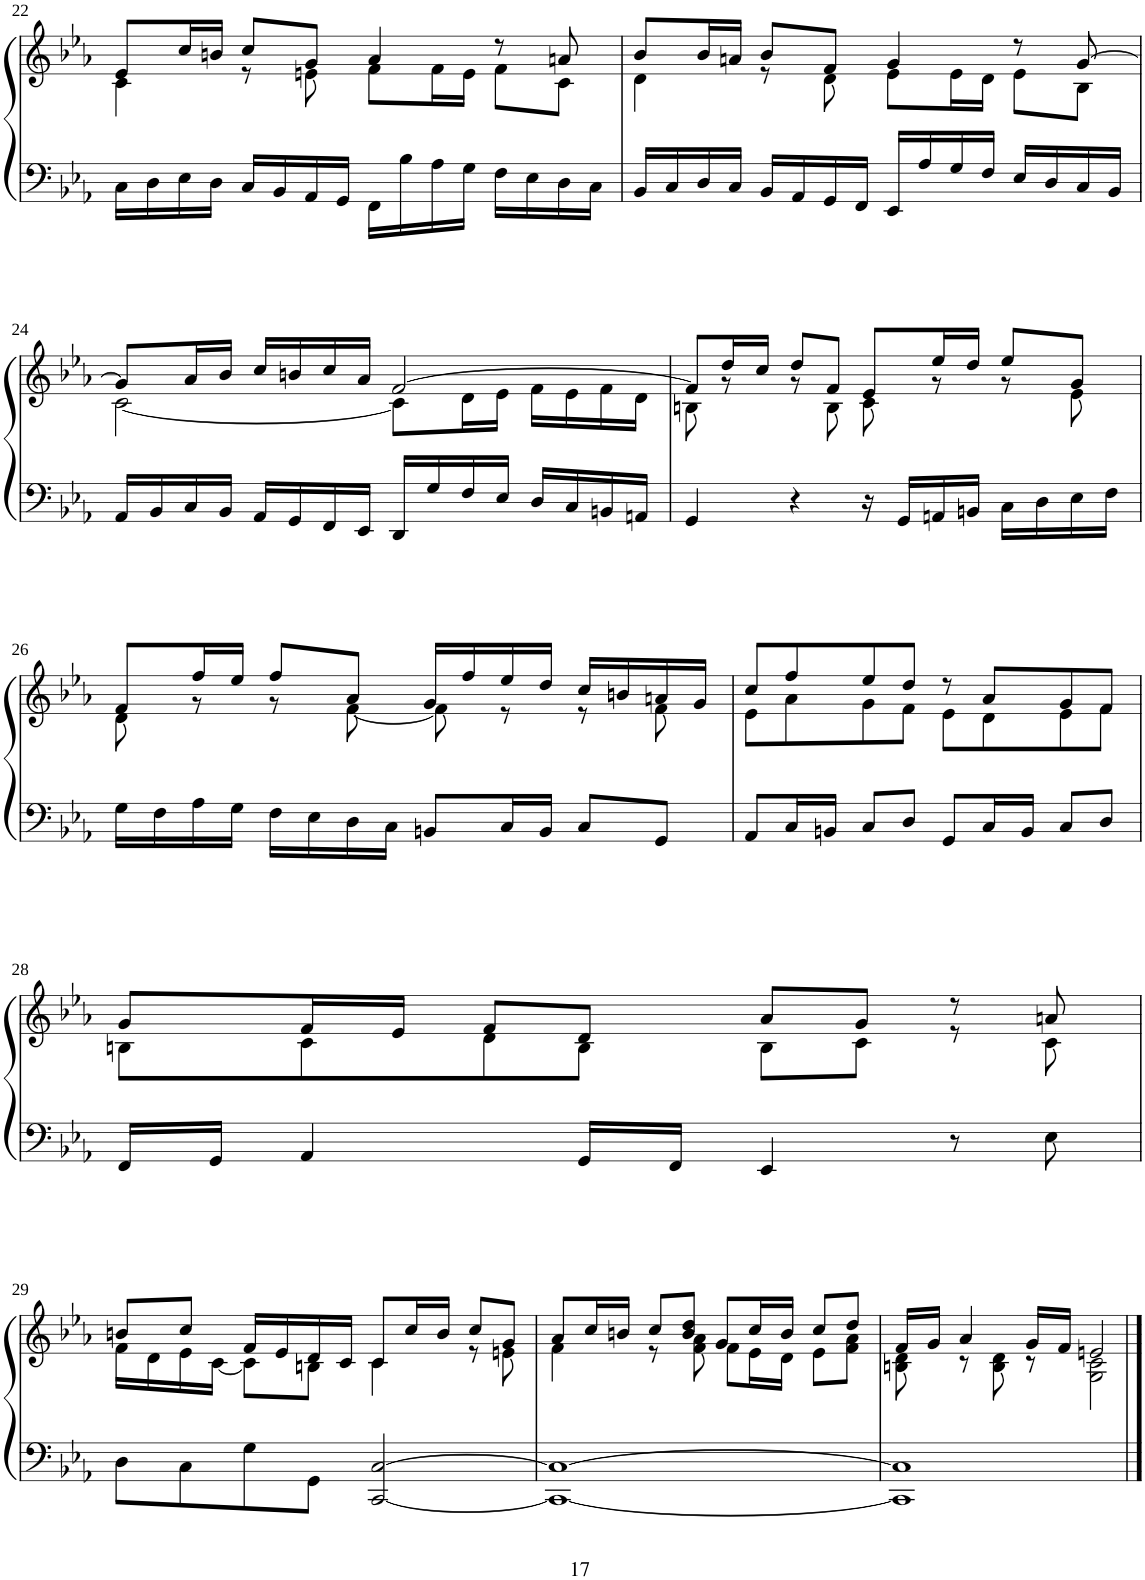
**kern	**kern
*part1	*part1
*staff2	*staff1
*I"Piano	*
*I'Pno	*
!!LO:PB:g=z
*clefF4	*clefG2
*k[b-e-a-]	*k[b-e-a-]
*M4/4	*M4/4
*met(c)	*met(c)
=22	=22
*	*^
16C\LL	8e-/L	4c\
16D\	.	.
16E-\	16cc/L	.
16D\JJ	16bn/JJ	.
16C/LL	8cc/L	8r
16BB-/	.	.
16AA-/	8g/J	8en\
16GG/JJ	.	.
16FF\LL	4a-/	8f\L
16B-\	.	.
16A-\	.	16f\L
16G\JJ	.	16e\JJ
16F\LL	8r	8f\L
16E-\	.	.
16D\	8an/	8c\J
16C\JJ	.	.
=23	=23	=23
16BB-/LL	8b-/L	4d\
16C/	.	.
16D/	16b-/L	.
16C/JJ	16an/JJ	.
16BB-/LL	8b-/L	8r
16AA-/	.	.
16GG/	8f/J	8d\
16FF/JJ	.	.
16EE-/LL	4g/	8e-\L
16A-/	.	.
16G/	.	16e-\L
16F/JJ	.	16d\JJ
16E-/LL	8r	8e-\L
16D/	.	.
16C/	[8g/	8B-\J
16BB-/JJ	.	.
!!LO:LB:g=z	!!
=24	=24	=24
16AA-/LL	8g/L]	[2c\
16BB-/	.	.
16C/	16a-/L	.
16BB-/JJ	16b-/JJ	.
16AA-/LL	16cc/LL	.
16GG/	16bn/	.
16FF/	16cc/	.
16EE-/JJ	16a-/JJ	.
16DD/LL	[2f/	8c\L]
16G/	.	.
16F/	.	16d\L
16E-/JJ	.	16e-\JJ
16D/LL	.	16f\LL
16C/	.	16e-\
16BBn/	.	16f\
16AAn/JJ	.	16d\JJ
=25	=25	=25
4GG/	8f/L]	8Bn\
.	16dd/L	8r
.	16cc/JJ	.
4r	8dd/L	8r
.	8f/J	8B\
16r	8e-/L	8c\
16GG/LL	.	.
16AAn/	16ee-/L	8r
16BBn/JJ	16dd/JJ	.
16C\LL	8ee-/L	8r
16D\	.	.
16E-\	8g/J	8e-\
16F\JJ	.	.
!!LO:LB:g=z	!!
=26	=26	=26
16G\LL	8f/L	8d\
16F\	.	.
16A-\	16ff/L	8r
16G\JJ	16ee-/JJ	.
16F\LL	8ff/L	8r
16E-\	.	.
16D\	8a-/J	[8f\
16C\JJ	.	.
8BBn/L	16g/LL	8f\]
.	16ff/	.
16C/L	16ee-/	8r
16BB/JJ	16dd/JJ	.
8C/L	16cc/LL	8r
.	16bn/	.
8GG/J	16an/	8f\
.	16g/JJ	.
=27	=27	=27
8AA-/L	8cc/L	8e-\L
16C/L	8ff/	8a-\
16BBn/JJ	.	.
8C/L	8ee-/	8g\
8D/J	8dd/J	8f\J
8GG/L	8r	8e-\L
16C/L	8a-/L	8d\
16BB/JJ	.	.
8C/L	8g/	8e-\
8D/J	8f/J	8f\J
!!LO:LB:g=z	!!
=28	=28	=28
16FF/LL	8g/L	8Bn\L
16GG/JJ	.	.
4AA-/	16f/L	8c\
.	16e-/JJ	.
.	8f/L	8d\
16GG/LL	8d/J	8B\J
16FF/JJ	.	.
4EE-/	8a-/L	8B\L
.	8g/J	8c\J
8r	8r	8r
8E-\	8an/	8c\
!!LO:LB:g=z	!!
=29	=29	=29
8D\L	8bn/L	16f\LL
.	.	16d\
8C\	8cc/J	16e-\
.	.	[16c\JJ
8G\	16f/LL	8c\L]
.	16e-/	.
8GG\J	16d/	8Bn\J
.	16c/JJ	.
[2CC/ [>2C/	8c/L	4c\
.	16cc/L	.
.	16b/JJ	.
.	8cc/L	8r
.	8g/J	8en\
=30	=30	=30
1CC_ 1C_	8a-/L	4f\
.	16cc/L	.
.	16bn/JJ	.
.	8cc/L	8r
.	8b/ 8dd/J	8f\ 8a-\
.	8g/L	8f\L
.	16cc/L	16e-\L
.	16b/JJ	16d\JJ
.	8cc/L	8e-\L
.	8dd/J	8f\ 8a-\J
=31	=31	=31
1CC] 1C]	16f/LL	8Bn\ 8d\
.	16g/JJ	.
.	4a-/	8r
.	.	8B\ 8d\
.	16g/LL	8r
.	16f/JJ	.
.	2en/	2G\ 2c\
*	*v	*v
==	==
*-	*-
